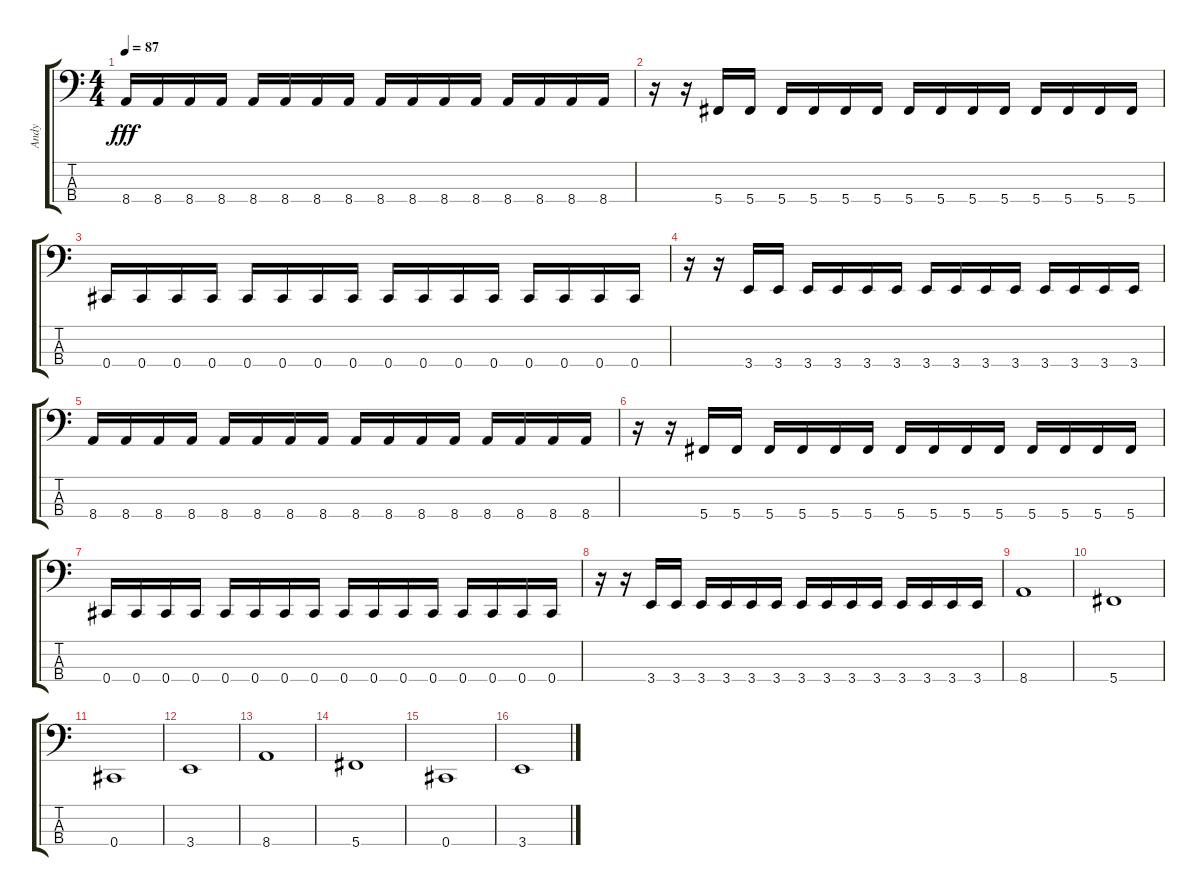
\track ("Andy" "Andy") {instrument electricbasspick}
\staff {score tabs}
\tuning (Gb2 Db2 Ab1 Db1) {hide}
\ts (4 4)
\tempo 87
\clef f4
\ks c
8.4.16{dy fff} 8.4.16 8.4.16 8.4.16 8.4.16 8.4.16 8.4.16 8.4.16 8.4.16 8.4.16 8.4.16 8.4.16 8.4.16 8.4.16 8.4.16 8.4.16 |
r.16 r.16 5.4.16 5.4.16 5.4.16 5.4.16 5.4.16 5.4.16 5.4.16 5.4.16 5.4.16 5.4.16 5.4.16 5.4.16 5.4.16 5.4.16 |
0.4.16 0.4.16 0.4.16 0.4.16 0.4.16 0.4.16 0.4.16 0.4.16 0.4.16 0.4.16 0.4.16 0.4.16 0.4.16 0.4.16 0.4.16 0.4.16 |
r.16 r.16 3.4.16 3.4.16 3.4.16 3.4.16 3.4.16 3.4.16 3.4.16 3.4.16 3.4.16 3.4.16 3.4.16 3.4.16 3.4.16 3.4.16 |
8.4.16 8.4.16 8.4.16 8.4.16 8.4.16 8.4.16 8.4.16 8.4.16 8.4.16 8.4.16 8.4.16 8.4.16 8.4.16 8.4.16 8.4.16 8.4.16 |
r.16 r.16 5.4.16 5.4.16 5.4.16 5.4.16 5.4.16 5.4.16 5.4.16 5.4.16 5.4.16 5.4.16 5.4.16 5.4.16 5.4.16 5.4.16 |
0.4.16 0.4.16 0.4.16 0.4.16 0.4.16 0.4.16 0.4.16 0.4.16 0.4.16 0.4.16 0.4.16 0.4.16 0.4.16 0.4.16 0.4.16 0.4.16 |
r.16 r.16 3.4.16 3.4.16 3.4.16 3.4.16 3.4.16 3.4.16 3.4.16 3.4.16 3.4.16 3.4.16 3.4.16 3.4.16 3.4.16 3.4.16 |
8.4.1 |
5.4.1 |
0.4.1 |
3.4.1 |
8.4.1 |
5.4.1 |
0.4.1 |
3.4.1
